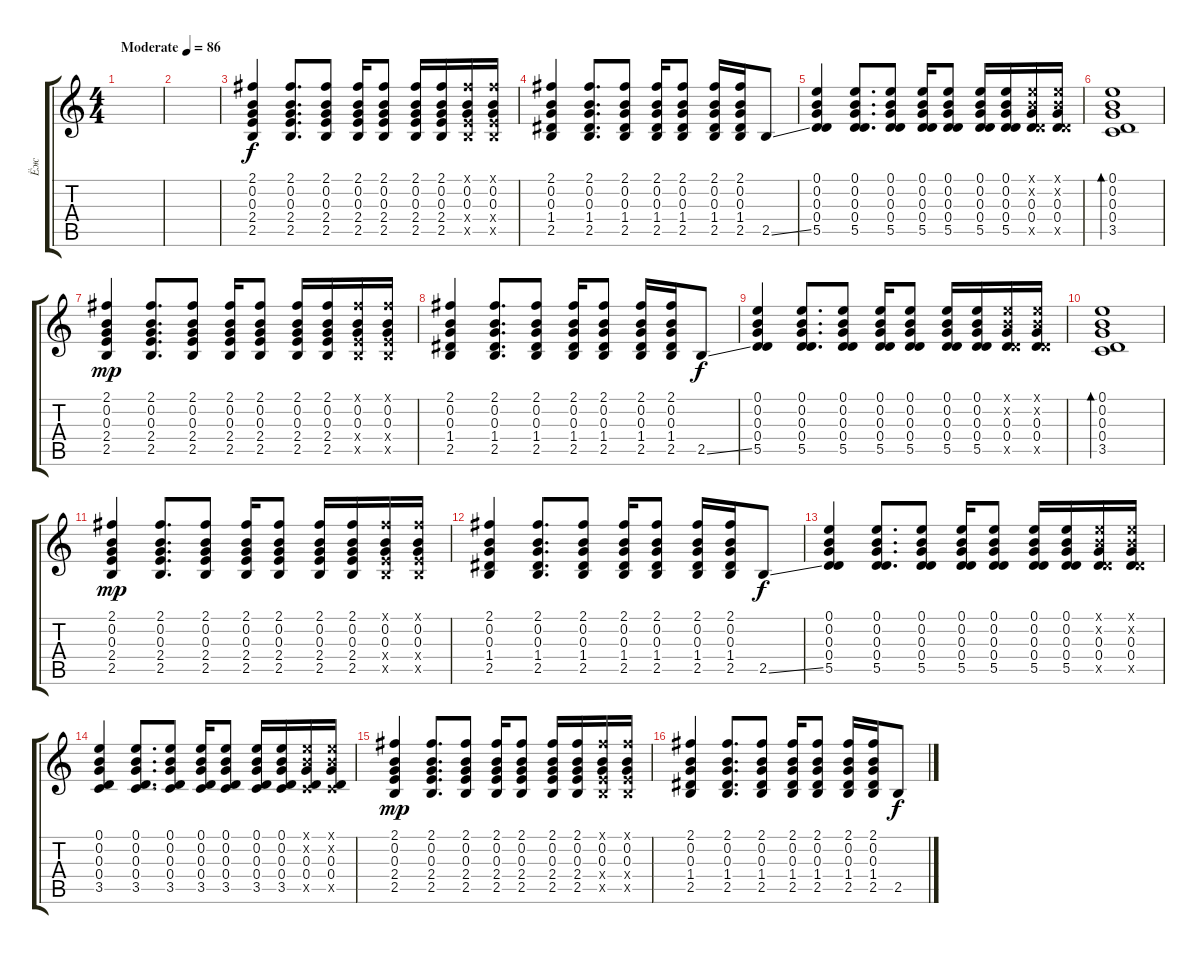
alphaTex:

\track ("Ёж" "Ёж") {instrument acousticguitarsteel}
\staff {score tabs}
\tuning (E4 B3 G3 D3 A2 E2) {hide}
\ts (4 4)
\tempo (86 "Moderate")
\clef g2
\ks c
|
|
(2.1 0.2 0.3 2.4 2.5).4 (2.1 0.2 0.3 2.4 2.5).8{d} (2.1 0.2 0.3 2.4 2.5).8 (2.1 0.2 0.3 2.4 2.5).16 (2.1 0.2 0.3 2.4 2.5).8 (2.1 0.2 0.3 2.4 2.5).16 (2.1 0.2 0.3 2.4 2.5).16 (2.1{x} 0.2 0.3 2.4{x} 2.5{x}).16 (2.1{x} 0.2 0.3 2.4{x} 2.5{x}).16 |
(2.1 0.2 0.3 1.4 2.5).4 (2.1 0.2 0.3 1.4 2.5).8{d} (2.1 0.2 0.3 1.4 2.5).8 (2.1 0.2 0.3 1.4 2.5).16 (2.1 0.2 0.3 1.4 2.5).8 (2.1 0.2 0.3 1.4 2.5).16 (2.1 0.2 0.3 1.4 2.5).16 2.5{ss}.8{dy f} |
(0.1 0.2 0.3 0.4 5.5).4 (0.1 0.2 0.3 0.4 5.5).8{d} (0.1 0.2 0.3 0.4 5.5).8 (0.1 0.2 0.3 0.4 5.5).16 (0.1 0.2 0.3 0.4 5.5).8 (0.1 0.2 0.3 0.4 5.5).16 (0.1 0.2 0.3 0.4 5.5).16 (0.1{x} 0.2{x} 0.3 0.4 5.5{x}).16 (0.1{x} 0.2{x} 0.3 0.4 5.5{x}).16 |
(0.1 0.2 0.3 0.4 3.5).1{bd 60} |
(2.1 0.2 0.3 2.4 2.5).4{dy mp} (2.1 0.2 0.3 2.4 2.5).8{d} (2.1 0.2 0.3 2.4 2.5).8 (2.1 0.2 0.3 2.4 2.5).16 (2.1 0.2 0.3 2.4 2.5).8 (2.1 0.2 0.3 2.4 2.5).16 (2.1 0.2 0.3 2.4 2.5).16 (2.1{x} 0.2 0.3 2.4{x} 2.5{x}).16 (2.1{x} 0.2 0.3 2.4{x} 2.5{x}).16 |
(2.1 0.2 0.3 1.4 2.5).4 (2.1 0.2 0.3 1.4 2.5).8{d} (2.1 0.2 0.3 1.4 2.5).8 (2.1 0.2 0.3 1.4 2.5).16 (2.1 0.2 0.3 1.4 2.5).8 (2.1 0.2 0.3 1.4 2.5).16 (2.1 0.2 0.3 1.4 2.5).16 2.5{ss}.8{dy f} |
(0.1 0.2 0.3 0.4 5.5).4 (0.1 0.2 0.3 0.4 5.5).8{d} (0.1 0.2 0.3 0.4 5.5).8 (0.1 0.2 0.3 0.4 5.5).16 (0.1 0.2 0.3 0.4 5.5).8 (0.1 0.2 0.3 0.4 5.5).16 (0.1 0.2 0.3 0.4 5.5).16 (0.1{x} 0.2{x} 0.3 0.4 5.5{x}).16 (0.1{x} 0.2{x} 0.3 0.4 5.5{x}).16 |
(0.1 0.2 0.3 0.4 3.5).1{bd 60} |
(2.1 0.2 0.3 2.4 2.5).4{dy mp} (2.1 0.2 0.3 2.4 2.5).8{d} (2.1 0.2 0.3 2.4 2.5).8 (2.1 0.2 0.3 2.4 2.5).16 (2.1 0.2 0.3 2.4 2.5).8 (2.1 0.2 0.3 2.4 2.5).16 (2.1 0.2 0.3 2.4 2.5).16 (2.1{x} 0.2 0.3 2.4{x} 2.5{x}).16 (2.1{x} 0.2 0.3 2.4{x} 2.5{x}).16 |
(2.1 0.2 0.3 1.4 2.5).4 (2.1 0.2 0.3 1.4 2.5).8{d} (2.1 0.2 0.3 1.4 2.5).8 (2.1 0.2 0.3 1.4 2.5).16 (2.1 0.2 0.3 1.4 2.5).8 (2.1 0.2 0.3 1.4 2.5).16 (2.1 0.2 0.3 1.4 2.5).16 2.5{ss}.8{dy f} |
(0.1 0.2 0.3 0.4 5.5).4 (0.1 0.2 0.3 0.4 5.5).8{d} (0.1 0.2 0.3 0.4 5.5).8 (0.1 0.2 0.3 0.4 5.5).16 (0.1 0.2 0.3 0.4 5.5).8 (0.1 0.2 0.3 0.4 5.5).16 (0.1 0.2 0.3 0.4 5.5).16 (0.1{x} 0.2{x} 0.3 0.4 5.5{x}).16 (0.1{x} 0.2{x} 0.3 0.4 5.5{x}).16 |
(0.1 0.2 0.3 0.4 3.5).4 (0.1 0.2 0.3 0.4 3.5).8{d} (0.1 0.2 0.3 0.4 3.5).8 (0.1 0.2 0.3 0.4 3.5).16 (0.1 0.2 0.3 0.4 3.5).8 (0.1 0.2 0.3 0.4 3.5).16 (0.1 0.2 0.3 0.4 3.5).16 (0.1{x} 0.2{x} 0.3 0.4 3.5{x}).16 (0.1{x} 0.2{x} 0.3 0.4 3.5{x}).16 |
(2.1 0.2 0.3 2.4 2.5).4{dy mp} (2.1 0.2 0.3 2.4 2.5).8{d} (2.1 0.2 0.3 2.4 2.5).8 (2.1 0.2 0.3 2.4 2.5).16 (2.1 0.2 0.3 2.4 2.5).8 (2.1 0.2 0.3 2.4 2.5).16 (2.1 0.2 0.3 2.4 2.5).16 (2.1{x} 0.2 0.3 2.4{x} 2.5{x}).16 (2.1{x} 0.2 0.3 2.4{x} 2.5{x}).16 |
(2.1 0.2 0.3 1.4 2.5).4 (2.1 0.2 0.3 1.4 2.5).8{d} (2.1 0.2 0.3 1.4 2.5).8 (2.1 0.2 0.3 1.4 2.5).16 (2.1 0.2 0.3 1.4 2.5).8 (2.1 0.2 0.3 1.4 2.5).16 (2.1 0.2 0.3 1.4 2.5).16 2.5{ss}.8{dy f}
